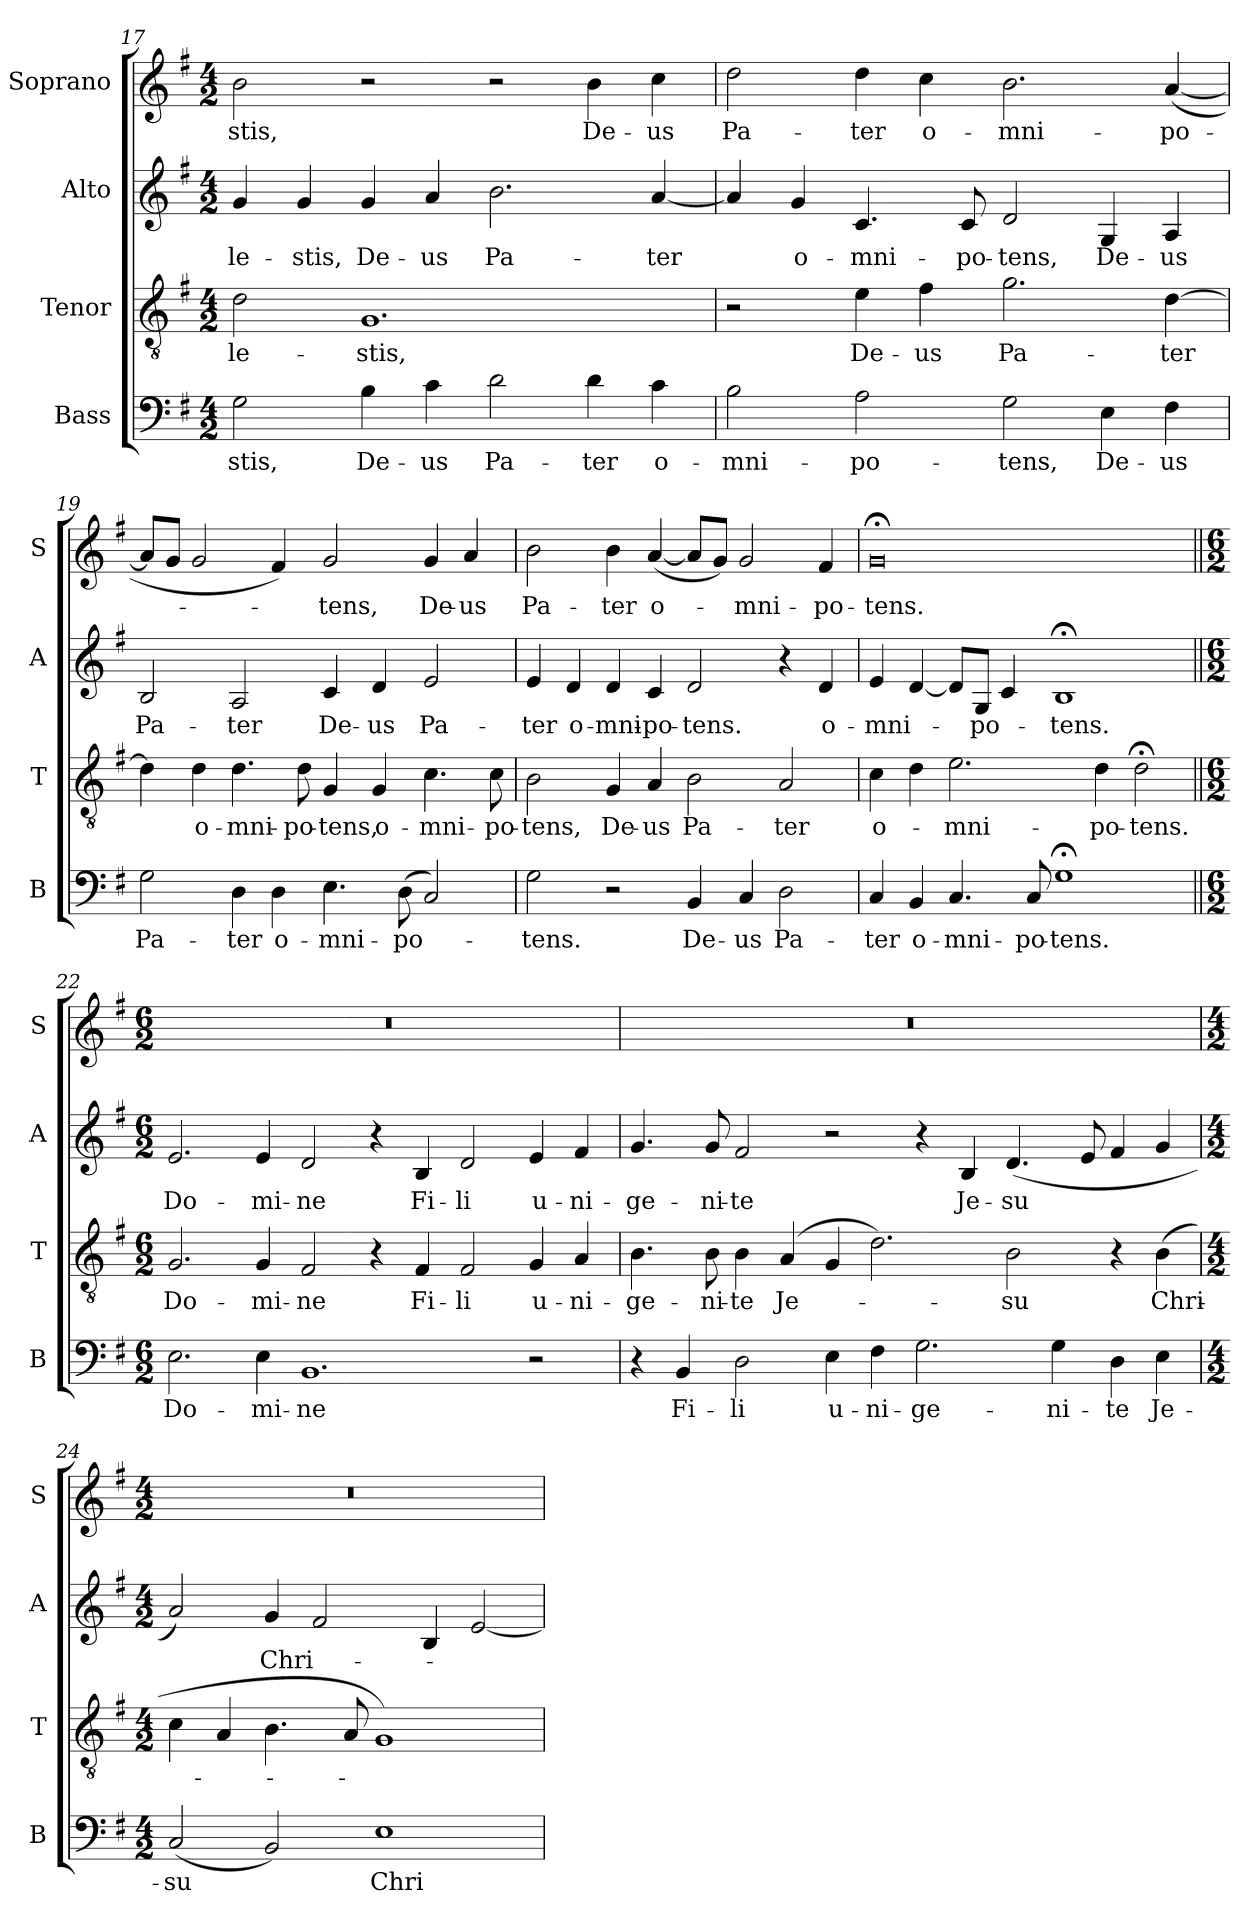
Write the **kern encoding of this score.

**kern	**text	**kern	**text	**kern	**text	**kern	**text
*part4	*part4	*part3	*part3	*part2	*part2	*part1	*part1
*staff4	*staff4	*staff3	*staff3	*staff2	*staff2	*staff1	*staff1
*I"Bass	*	*I"Tenor	*	*I"Alto	*	*I"Soprano	*
*I'B	*	*I'T	*	*I'A	*	*I'S	*
*clefF4	*	*clefGv2	*	*clefG2	*	*clefG2	*
*k[f#]	*	*k[f#]	*	*k[f#]	*	*k[f#]	*
*G:	*	*G:	*	*G:	*	*G:	*
*M4/2	*	*M4/2	*	*M4/2	*	*M4/2	*
=17	=17	=17	=17	=17	=17	=17	=17
2G\	-stis,	2d\	-le-	4g/	-le-	2b\	-stis,
.	.	.	.	4g/	-stis,	.	.
4B\	De-	1.G	-stis,	4g/	De-	2r	.
4c\	-us	.	.	4a/	-us	.	.
2d\	Pa-	.	.	2.b\	Pa-	2r	.
4d\	-ter	.	.	.	.	4b\	De-
4c\	o-	.	.	[4a/	-ter	4cc\	-us
!!LO:LB:g=z
=18	=18	=18	=18	=18	=18	=18	=18
2B\	-mni-	2r	.	4a/]	.	2dd\	Pa-
.	.	.	.	4g/	o-	.	.
2A\	-po-	4e\	De-	4.c/	-mni-	4dd\	-ter
.	.	4f#\	-us	.	.	4cc\	o-
.	.	.	.	8c/	-po-	.	.
2G\	-tens,	2.g\	Pa-	2d/	-tens,	2.b\	-mni-
4E\	De-	.	.	4G/	De-	.	.
4F#\	-us	[4d\	-ter	4A/	-us	([4a/	-po-
=19	=19	=19	=19	=19	=19	=19	=19
2G\	Pa-	4d\]	.	2B/	Pa-	8a/L]	.
.	.	.	.	.	.	8g/J	.
.	.	4d\	o-	.	.	2g/	.
4D\	-ter	4.d\	-mni-	2A/	-ter	.	.
4D\	o-	.	.	.	.	4f#/)	.
.	.	8d\	-po-	.	.	.	.
4.E\	-mni-	4G/	-tens,	4c/	De-	2g/	-tens,
.	.	4G/	o-	4d/	-us	.	.
(8D\	-po-	.	.	.	.	.	.
2C/)	.	4.c\	-mni-	2e/	Pa-	4g/	De-
.	.	.	.	.	.	4a/	-us
.	.	8c\	-po-	.	.	.	.
=20	=20	=20	=20	=20	=20	=20	=20
2G\	-tens.	2B\	-tens,	4e/	-ter	2b\	Pa-
.	.	.	.	4d/	o-	.	.
2r	.	4G/	De-	4d/	-mni-	4b\	-ter
.	.	4A/	-us	4c/	-po-	([4a/	o-
4BB/	De-	2B\	Pa-	2d/	-tens.	8a/L]	.
.	.	.	.	.	.	8g/J)	.
4C/	-us	.	.	.	.	2g/	-mni-
2D\	Pa-	2A/	-ter	4r	.	.	.
.	.	.	.	4d/	o-	4f#/	-po-
!!LO:LB:g=z
=21	=21	=21	=21	=21	=21	=21	=21
4C/	-ter	4c\	o-	4e/	-mni-	0g;<	-tens.
4BB/	o-	4d\	.	[4d/	.	.	.
4.C/	-mni-	2.e\	-mni-	8d/L]	.	.	.
.	.	.	.	8G/J	-po-	.	.
.	.	.	.	4c/	.	.	.
8C/	-po-	.	.	.	.	.	.
1G;<	-tens.	.	.	1B;<	-tens.	.	.
.	.	4d\	-po-	.	.	.	.
.	.	2d;<\	-tens.	.	.	.	.
=22||	=22||	=22||	=22||	=22||	=22||	=22||	=22||
*M6/2	*	*M6/2	*	*M6/2	*	*M6/2	*
2.E\	Do-	2.G/	Do-	2.e/	Do-	0.r	.
4E\	-mi-	4G/	-mi-	4e/	-mi-	.	.
1.BB	-ne	2F#/	-ne	2d/	-ne	.	.
.	.	4r	.	4r	.	.	.
.	.	4F#/	Fi-	4B/	Fi-	.	.
.	.	2F#/	-li	2d/	-li	.	.
2r	.	4G/	u-	4e/	u-	.	.
.	.	4A/	-ni-	4f#/	-ni-	.	.
=23	=23	=23	=23	=23	=23	=23	=23
4r	.	4.B\	-ge-	4.g/	-ge-	0.r	.
4BB/	Fi-	.	.	.	.	.	.
.	.	8B\	-ni-	8g/	-ni-	.	.
2D\	-li	4B\	-te	2f#/	-te	.	.
.	.	(4A/	Je-	.	.	.	.
4E\	u-	4G/	.	2r	.	.	.
4F#\	-ni-	2.d\)	.	.	.	.	.
2.G\	-ge-	.	.	4r	.	.	.
.	.	.	.	4B/	Je-	.	.
.	.	2B\	-su	(4.d/	-su	.	.
4G\	-ni-	.	.	.	.	.	.
.	.	.	.	8e/	.	.	.
4D\	-te	4r	.	4f#/	.	.	.
4E\	Je-	(<4B\	Chri-	4g/	.	.	.
!!LO:PB:g=z
=24	=24	=24	=24	=24	=24	=24	=24
*M4/2	*	*M4/2	*	*M4/2	*	*M4/2	*
(2C/	-su	4c\	.	2a/)	.	0r	.
.	.	4A/	.	.	.	.	.
2BB/)	.	4.B\	.	4g/	Chri-	.	.
.	.	.	.	2f#/	.	.	.
.	.	8A/	.	.	.	.	.
1E	Chri-	1G)	.	.	.	.	.
.	.	.	.	4B/	.	.	.
.	.	.	.	[2e/	.	.	.
=	=	=	=	=	=	=	=
*-	*-	*-	*-	*-	*-	*-	*-
